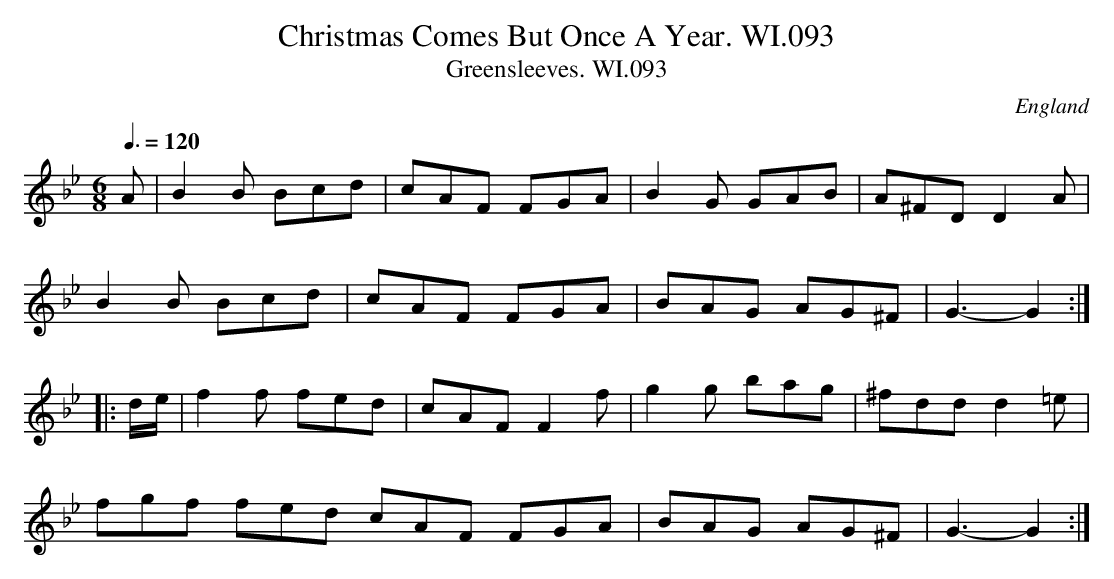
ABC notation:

X:1
T:Christmas Comes But Once A Year. WI.093
T:Greensleeves. WI.093
M:6/8
L:1/8
Q:3/8=120
O:England
notC:"Old English Dance"
K:Bb major
A|B2B Bcd|cAF FGA|B2G GAB|A^FD D2A|!
B2B Bcd|cAF FGA|BAG AG^F|G3-G2:|!
|:d/e/|f2f fed|cAF F2f|g2g bag|^fdd d2=e|!
fgf fed cAF FGA|BAG AG^F|G3-G2:|
